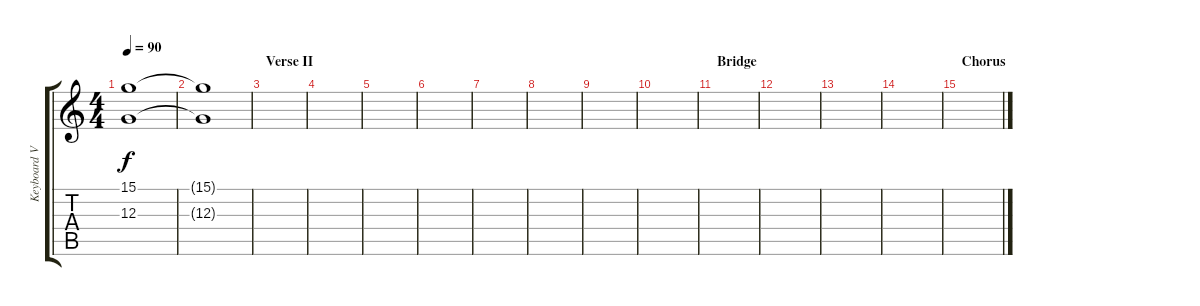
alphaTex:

\track ("Keyboard VI (Flute)" "Keyboard V") {instrument flute}
\staff {score tabs}
\tuning (E4 B3 G3 D3 A2 E2) {hide}
\ts (4 4)
\tempo 90
\clef g2
\ks c
(15.1 12.3).1{dy f} |
(15.1{t} 12.3{t}).1{volume 6} |
\section ("" "Verse II")
|
|
|
|
|
|
|
|
\section ("" "Bridge")
|
|
|
|
\section ("" "Chorus")
